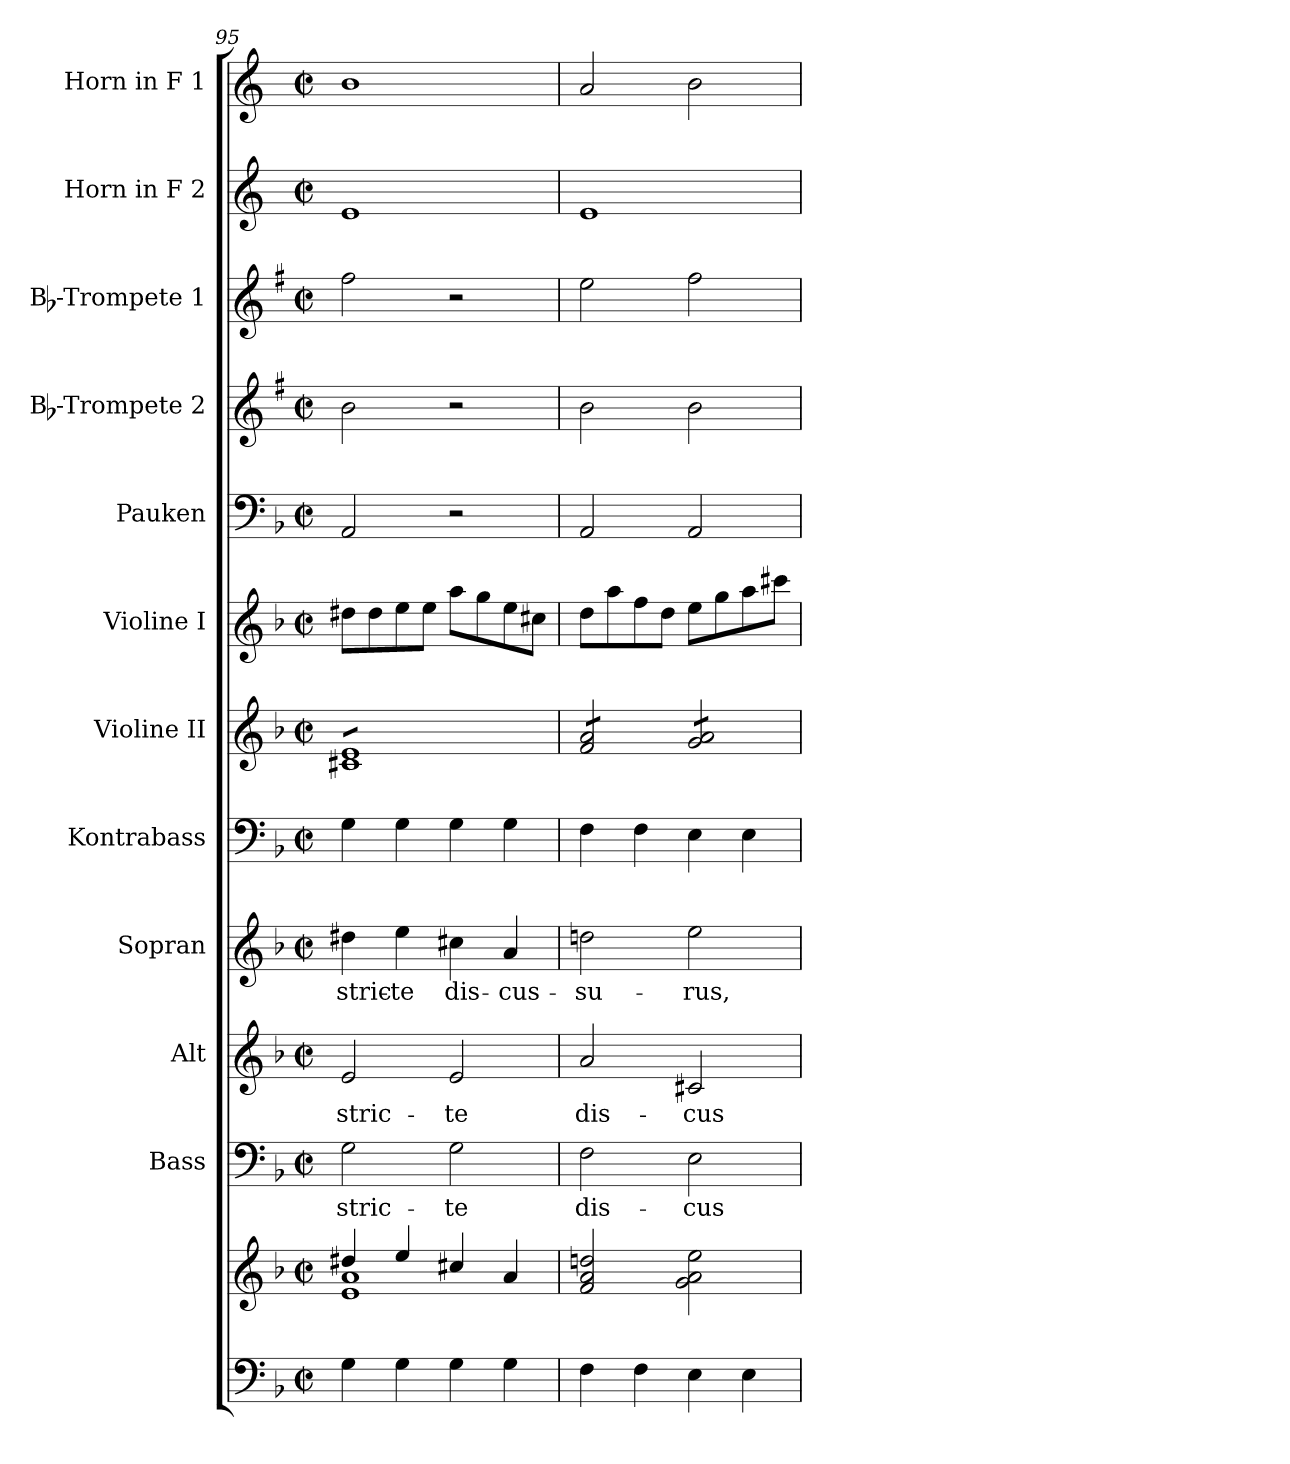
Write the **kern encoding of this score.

**kern	**kern	**kern	**text	**kern	**text	**kern	**text	**kern	**kern	**kern	**kern	**kern	**kern	**kern	**kern
*part12	*part12	*part11	*part11	*part10	*part10	*part9	*part9	*part8	*part7	*part6	*part5	*part4	*part3	*part2	*part1
*staff13	*staff12	*staff11	*staff11	*staff10	*staff10	*staff9	*staff9	*staff8	*staff7	*staff6	*staff5	*staff4	*staff3	*staff2	*staff1
*	*	*I"Bass	*	*I"Alt	*	*I"Sopran	*	*I"Kontrabass	*I"Violine II	*I"Violine I	*I"Pauken	*I"Bb-Trompete 2	*I"Bb-Trompete 1	*I"Horn in F 2	*I"Horn in F 1
*	*	*I'B.	*	*I'A.	*	*I'S.	*	*I'Kb.	*I'Vl. II	*I'Vl. I	*I'Pk.	*I'Bb Trp. 2	*I'Bb Trp. 1	*	*
*clefF4	*clefG2	*clefF4	*	*clefG2	*	*clefG2	*	*clefF4	*clefG2	*clefG2	*clefF4	*clefG2	*clefG2	*clefG2	*clefG2
*	*	*	*	*	*	*	*	*ITrd7c12	*	*	*	*ITrd1c2	*ITrd1c2	*ITrd4c7	*ITrd4c7
*k[b-]	*k[b-]	*k[b-]	*	*k[b-]	*	*k[b-]	*	*k[b-]	*k[b-]	*k[b-]	*k[b-]	*k[b-]	*k[b-]	*k[b-]	*k[b-]
*F:	*F:	*F:	*	*F:	*	*F:	*	*F:	*F:	*F:	*F:	*F:	*F:	*F:	*F:
*M2/2	*M2/2	*M2/2	*	*M2/2	*	*M2/2	*	*M2/2	*M2/2	*M2/2	*M2/2	*M2/2	*M2/2	*M2/2	*M2/2
*met(c|)	*met(c|)	*met(c|)	*	*met(c|)	*	*met(c|)	*	*met(c|)	*met(c|)	*met(c|)	*met(c|)	*met(c|)	*met(c|)	*met(c|)	*met(c|)
=95	=95	=95	=95	=95	=95	=95	=95	=95	=95	=95	=95	=95	=95	=95	=95
*	*^	*	*	*	*	*	*	*	*	*	*	*	*	*	*
!	!	!	!	!LO:LY:b	!	!LO:LY:b	!	!LO:LY:b	!	!	!	!	!	!	!	!
*	*	*	*	*	*	*	*	*	*	*tremolo	*	*	*	*	*	*
4G\	4dd#X/	1e 1a	2G\	stric-	2e/	stric-	4dd#X\	stric-	4GG\	8c#X 8eL	8dd#X\L	2AA/	2a\	2ee\	1A	1e
.	.	.	.	.	.	.	.	.	.	8c#X 8e	8dd#\	.	.	.	.	.
!	!	!	!	!	!	!	!	!LO:LY:b	!	!	!	!	!	!	!	!
4G\	4ee/	.	.	.	.	.	4ee\	-te	4GG\	8c#X 8e	8ee\	.	.	.	.	.
.	.	.	.	.	.	.	.	.	.	8c#X 8e	8ee\J	.	.	.	.	.
!	!	!	!	!LO:LY:b	!	!LO:LY:b	!	!LO:LY:b	!	!	!	!	!	!	!	!
4G\	4cc#X/	.	2G\	-te	2e/	-te	4cc#X\	dis-	4GG\	8c#X 8e	8aa\L	2r	2r	2r	.	.
.	.	.	.	.	.	.	.	.	.	8c#X 8e	8gg\	.	.	.	.	.
!	!	!	!	!	!	!	!	!LO:LY:b	!	!	!	!	!	!	!	!
4G\	4a/	.	.	.	.	.	4a/	-cus-	4GG\	8c#X 8e	8ee\	.	.	.	.	.
.	.	.	.	.	.	.	.	.	.	8c#X 8eJ	8cc#X\J	.	.	.	.	.
*	*v	*v	*	*	*	*	*	*	*	*	*	*	*	*	*	*
!!LO:PB:g=z
=96	=96	=96	=96	=96	=96	=96	=96	=96	=96	=96	=96	=96	=96	=96	=96
!	!	!	!LO:LY:b	!	!LO:LY:b	!	!LO:LY:b	!	!	!	!	!	!	!	!
4F\	2f/ 2a/ 2ddn/	2F\	dis-	2a/	dis-	2ddn\	-su-	4FF\	8f/ 8a/L	8dd\L	2AA/	2a\	2dd\	1A	2d/
.	.	.	.	.	.	.	.	.	8f/ 8a/	8aa\	.	.	.	.	.
4F\	.	.	.	.	.	.	.	4FF\	8f/ 8a/	8ff\	.	.	.	.	.
.	.	.	.	.	.	.	.	.	8f/ 8a/J	8dd\J	.	.	.	.	.
!	!	!	!LO:LY:b	!	!LO:LY:b	!	!LO:LY:b	!	!	!	!	!	!	!	!
4E\	2g\ 2a\ 2ee\	2E\	-cus-	2c#X/	-cus-	2ee\	-rus,	4EE\	8g/ 8a/L	8ee\L	2AA/	2a\	2ee\	.	2e\
.	.	.	.	.	.	.	.	.	8g/ 8a/	8gg\	.	.	.	.	.
4E\	.	.	.	.	.	.	.	4EE\	8g/ 8a/	8aa\	.	.	.	.	.
.	.	.	.	.	.	.	.	.	8g/ 8a/J	8ccc#X\J	.	.	.	.	.
*	*	*	*	*	*	*	*	*	*Xtremolo	*	*	*	*	*	*
=	=	=	=	=	=	=	=	=	=	=	=	=	=	=	=
*-	*-	*-	*-	*-	*-	*-	*-	*-	*-	*-	*-	*-	*-	*-	*-
